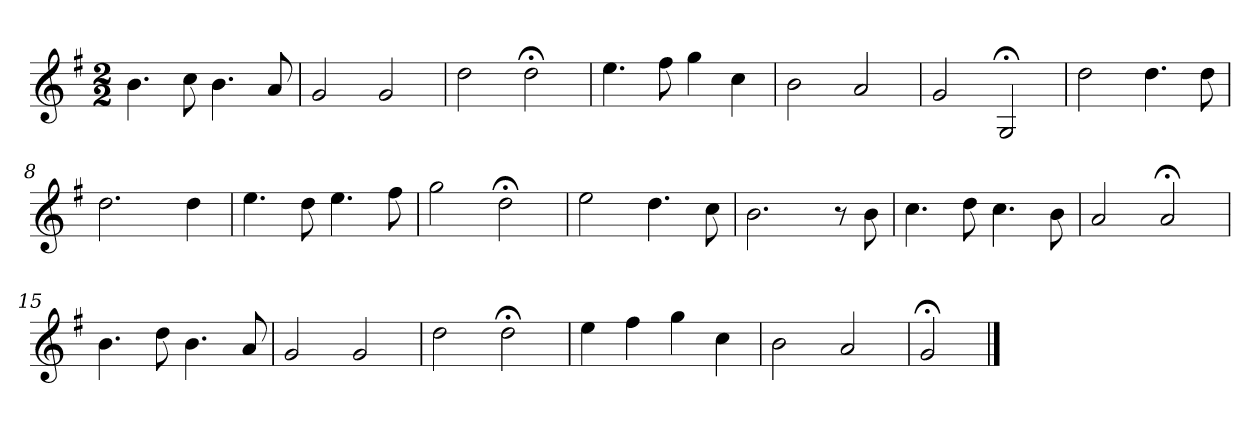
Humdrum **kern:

**kern
*part1
*staff1
*k[f#]
*G:
*M2/2
*MM120
=1
4.b
8cc
4.b
8a
=2
2g
2g
=3
2dd
2dd;<
=4
4.ee
8ff#
4gg
4cc
=5
2b
2a
=6
2g
2G;<
=7
2dd
4.dd
8dd
=8
2.dd
4dd
=9
4.ee
8dd
4.ee
8ff#
=10
2gg
2dd;<
=11
2ee
4.dd
8cc
=12
2.b
8r
8b
=13
4.cc
8dd
4.cc
8b
=14
2a
2a;<
=15
4.b
8dd
4.b
8a
=16
2g
2g
=17
2dd
2dd;<
=18
4ee
4ff#
4gg
4cc
=19
2b
2a
=20
2g;<
==
*-
